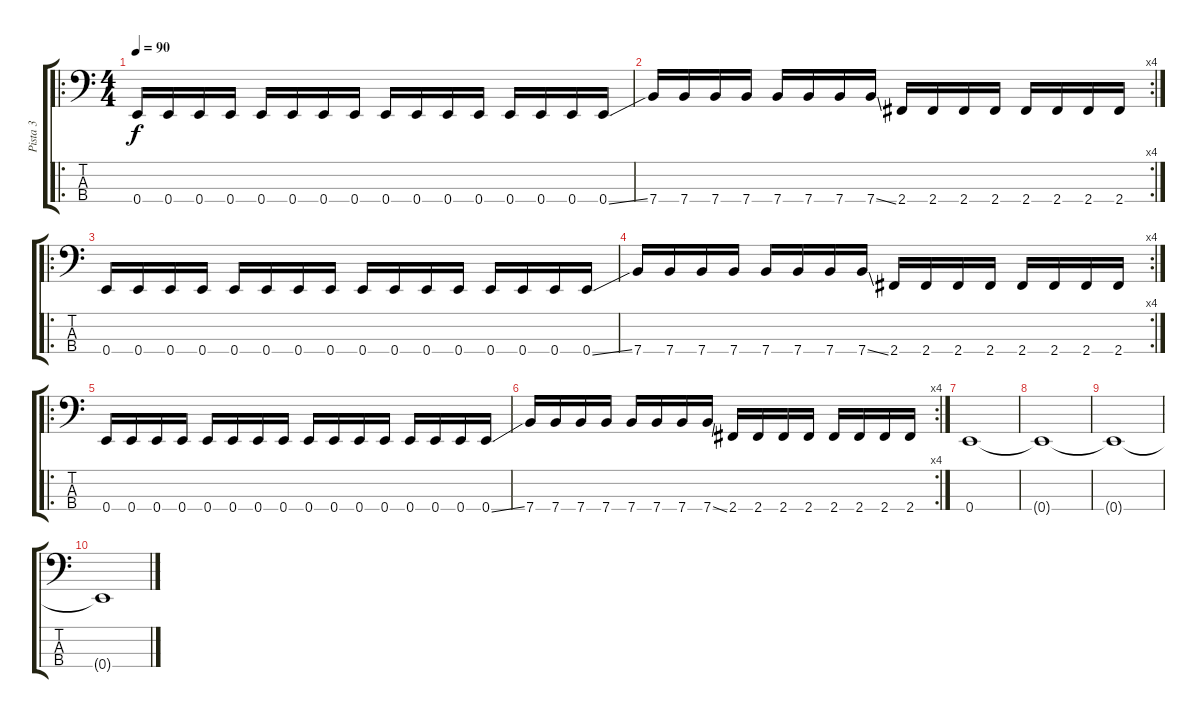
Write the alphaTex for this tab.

\track ("Pista 3" "Pista 3") {instrument electricbassfinger}
\staff {score tabs}
\tuning (G2 D2 A1 E1) {hide}
\ro
\ts (4 4)
\tempo 90
\clef f4
\ks c
0.4.16{dy f} 0.4.16 0.4.16 0.4.16 0.4.16 0.4.16 0.4.16 0.4.16 0.4.16 0.4.16 0.4.16 0.4.16 0.4.16 0.4.16 0.4.16 0.4{ss}.16 |
\rc 4
7.4.16 7.4.16 7.4.16 7.4.16 7.4.16 7.4.16 7.4.16 7.4{ss}.16 2.4.16 2.4.16 2.4.16 2.4.16 2.4.16 2.4.16 2.4.16 2.4.16 |
\ro
0.4.16 0.4.16 0.4.16 0.4.16 0.4.16 0.4.16 0.4.16 0.4.16 0.4.16 0.4.16 0.4.16 0.4.16 0.4.16 0.4.16 0.4.16 0.4{ss}.16 |
\rc 4
7.4.16 7.4.16 7.4.16 7.4.16 7.4.16 7.4.16 7.4.16 7.4{ss}.16 2.4.16 2.4.16 2.4.16 2.4.16 2.4.16 2.4.16 2.4.16 2.4.16 |
\ro
0.4.16 0.4.16 0.4.16 0.4.16 0.4.16 0.4.16 0.4.16 0.4.16 0.4.16 0.4.16 0.4.16 0.4.16 0.4.16 0.4.16 0.4.16 0.4{ss}.16 |
\rc 4
7.4.16 7.4.16 7.4.16 7.4.16 7.4.16 7.4.16 7.4.16 7.4{ss}.16 2.4.16 2.4.16 2.4.16 2.4.16 2.4.16 2.4.16 2.4.16 2.4.16 |
0.4.1 |
0.4{t}.1 |
0.4{t}.1 |
0.4{t}.1
